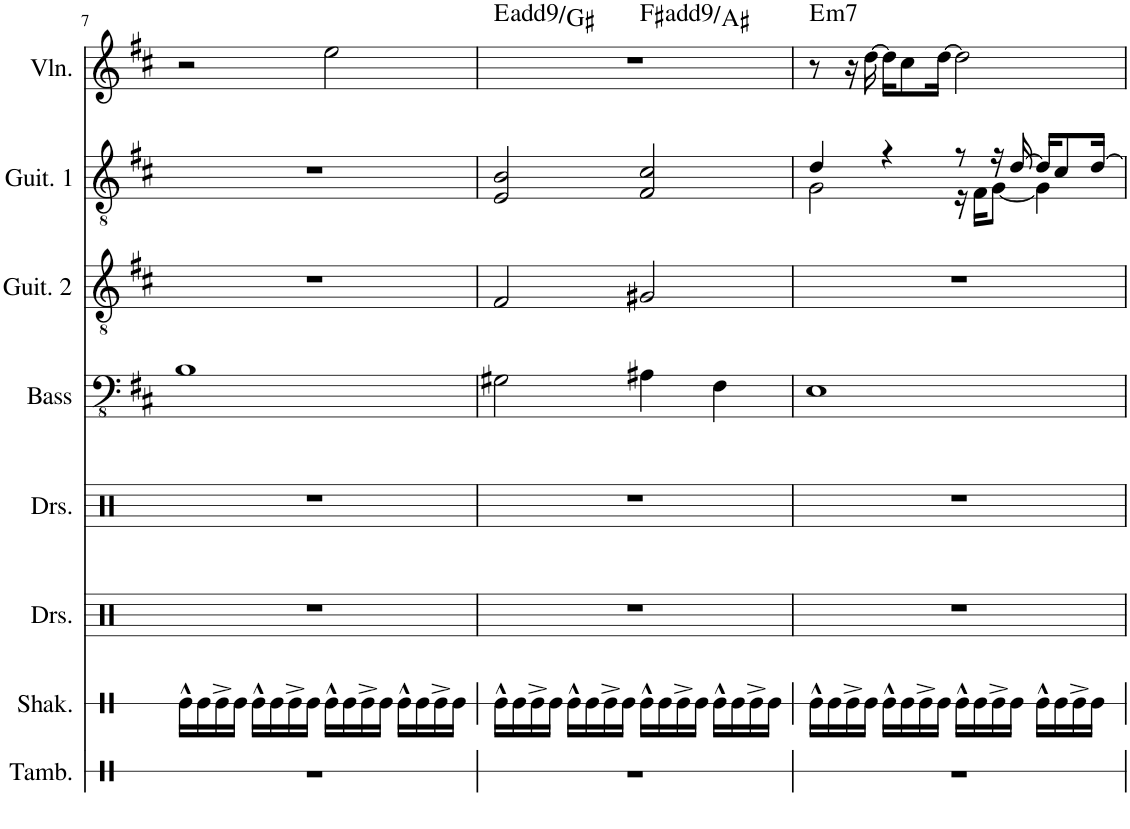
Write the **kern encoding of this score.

**kern	**kern	**kern	**kern	**kern	**kern	**kern	**kern	**harte
*part8	*part7	*part6	*part5	*part4	*part3	*part2	*part1	*part1
*staff8	*staff7	*staff6	*staff5	*staff4	*staff3	*staff2	*staff1	*
*I"Tambourine	*I"Egg shaker	*I"Drumset	*I"Drumset	*I"Bass	*I"Guitar 2	*I"Guitar 1	*I"Violin	*
*I'Tamb.	*I'Shak.	*I'Drs.	*I'Drs.	*I'Bass	*I'Guit. 2	*I'Guit. 1	*I'Vln.	*
!!LO:PB:g=z
*clefX	*clefX	*clefX	*clefX	*clefFv4	*clefGv2	*clefGv2	*clefG2	*
*k[]	*k[]	*k[]	*k[]	*k[f#c#]	*k[f#c#]	*k[f#c#]	*k[f#c#]	*
*M4/4	*M4/4	*M4/4	*M4/4	*M4/4	*M4/4	*M4/4	*M4/4	*
=7	=7	=7	=7	=7	=7	=7	=7	=7
1r	16Re^^\LL	1r	1r	1BB	1r	1r	2r	.
.	16Re\	.	.	.	.	.	.	.
.	16Re^\	.	.	.	.	.	.	.
.	16Re\JJ	.	.	.	.	.	.	.
.	16Re^^\LL	.	.	.	.	.	.	.
.	16Re\	.	.	.	.	.	.	.
.	16Re^\	.	.	.	.	.	.	.
.	16Re\JJ	.	.	.	.	.	.	.
.	16Re^^\LL	.	.	.	.	.	2ee\	.
.	16Re\	.	.	.	.	.	.	.
.	16Re^\	.	.	.	.	.	.	.
.	16Re\JJ	.	.	.	.	.	.	.
.	16Re^^\LL	.	.	.	.	.	.	.
.	16Re\	.	.	.	.	.	.	.
.	16Re^\	.	.	.	.	.	.	.
.	16Re\JJ	.	.	.	.	.	.	.
=8	=8	=8	=8	=8	=8	=8	=8	=8
*	*	*	*	*	*	*	*^	*
1r	16Re^^\LL	1r	1r	2GG#X\	2F#/	2E/ 2B/	1r	2ryy	E:maj(9)/3
.	16Re\	.	.	.	.	.	.	.	.
.	16Re^\	.	.	.	.	.	.	.	.
.	16Re\JJ	.	.	.	.	.	.	.	.
.	16Re^^\LL	.	.	.	.	.	.	.	.
.	16Re\	.	.	.	.	.	.	.	.
.	16Re^\	.	.	.	.	.	.	.	.
.	16Re\JJ	.	.	.	.	.	.	.	.
.	16Re^^\LL	.	.	4AA#X\	2G#X/	2F#/ 2c#/	.	2ryy	F#:maj(9)/3
.	16Re\	.	.	.	.	.	.	.	.
.	16Re^\	.	.	.	.	.	.	.	.
.	16Re\JJ	.	.	.	.	.	.	.	.
.	16Re^^\LL	.	.	4FF#\	.	.	.	.	.
.	16Re\	.	.	.	.	.	.	.	.
.	16Re^\	.	.	.	.	.	.	.	.
.	16Re\JJ	.	.	.	.	.	.	.	.
=9	=9	=9	=9	=9	=9	=9	=9	=9	=9
*	*	*	*	*	*	*^	*	*	*
!	!	!	!	!	!	!	!	!	!	!LO:H:kt=m7
*	*	*	*	*	*	*	*	*v	*v	*
1r	16Re^^\LL	1r	1r	1EE	1r	4d/	2G\	8r	E:min7
.	16Re\	.	.	.	.	.	.	.	.
.	16Re^\	.	.	.	.	.	.	16r	.
.	16Re\JJ	.	.	.	.	.	.	[16dd\	.
.	16Re^^\LL	.	.	.	.	4r	.	16dd\KL]	.
.	16Re\	.	.	.	.	.	.	8cc#\	.
.	16Re^\	.	.	.	.	.	.	.	.
.	16Re\JJ	.	.	.	.	.	.	[16dd\Jk	.
.	16Re^^\LL	.	.	.	.	8r	16r	2dd\]	.
.	16Re\	.	.	.	.	.	16F#\KL	.	.
.	16Re^\	.	.	.	.	16r	[8G\J	.	.
.	16Re\JJ	.	.	.	.	[16d/	.	.	.
.	16Re^^\LL	.	.	.	.	16d/KL]	4G\]	.	.
.	16Re\	.	.	.	.	8c#/	.	.	.
.	16Re^\	.	.	.	.	.	.	.	.
.	16Re\JJ	.	.	.	.	[16d/Jk	.	.	.
*	*	*	*	*	*	*v	*v	*	*
=	=	=	=	=	=	=	=	=
*-	*-	*-	*-	*-	*-	*-	*-	*-
